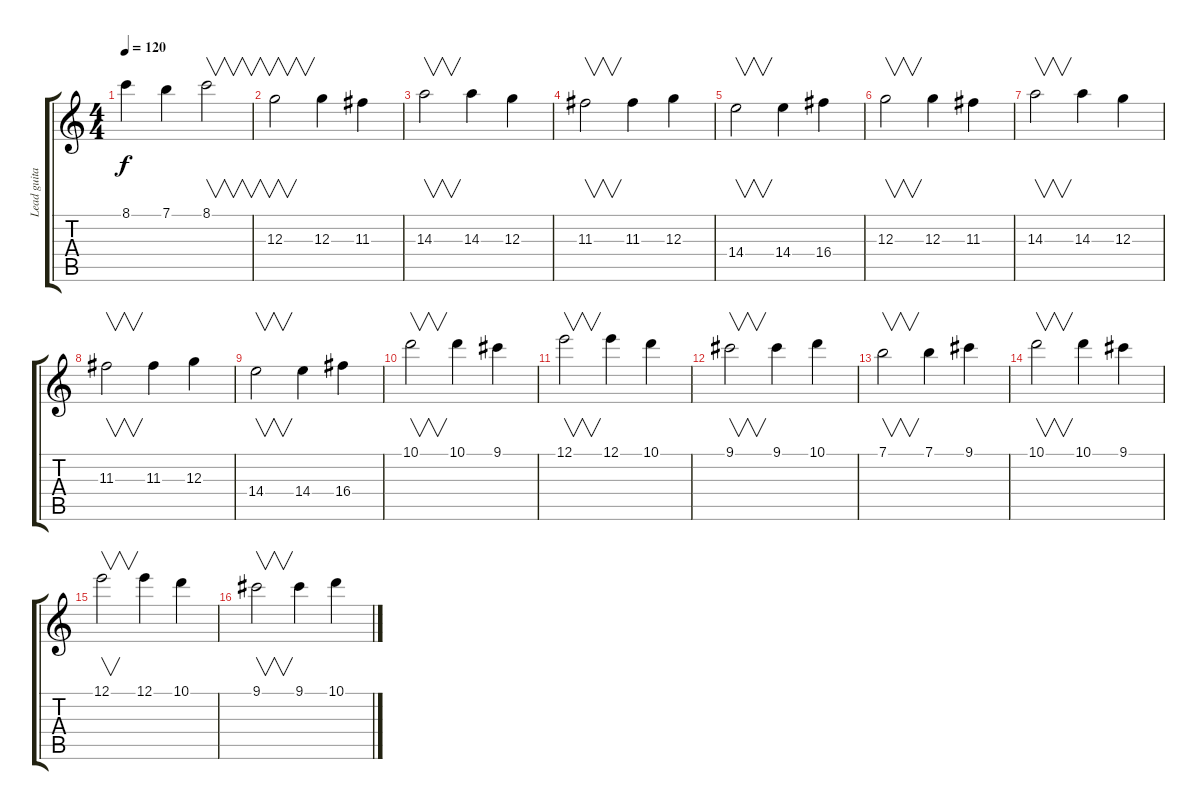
\track ("Lead guitar" "Lead guita") {instrument distortionguitar}
\staff {score tabs}
\tuning (E4 B3 G3 D3 A2 E2) {hide}
\ts (4 4)
\tempo 120
\clef g2
\ks c
8.1.4{dy f} 7.1.4 8.1.2{v} |
12.3.2{v} 12.3.4 11.3.4 |
14.3.2{v} 14.3.4 12.3.4 |
11.3.2{v} 11.3.4 12.3.4 |
14.4.2{v} 14.4.4 16.4.4 |
12.3.2{v} 12.3.4 11.3.4 |
14.3.2{v} 14.3.4 12.3.4 |
11.3.2{v} 11.3.4 12.3.4 |
14.4.2{v} 14.4.4 16.4.4 |
10.1.2{v} 10.1.4 9.1.4 |
12.1.2{v} 12.1.4 10.1.4 |
9.1.2{v} 9.1.4 10.1.4 |
7.1.2{v} 7.1.4 9.1.4 |
10.1.2{v} 10.1.4 9.1.4 |
12.1.2{v} 12.1.4 10.1.4 |
9.1.2{v} 9.1.4 10.1.4
